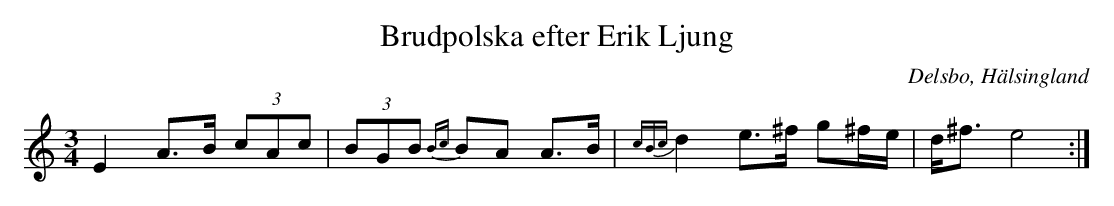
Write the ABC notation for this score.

X:1
T: Brudpolska efter Erik Ljung
O: Delsbo, Hälsingland
M: 3/4
L: 1/8
K: Am
E2 A>B (3cAc| (3BGB {Bc}BA A>B|{cBc}d2 e>^f g^f/e/|d<^f e4 :|
